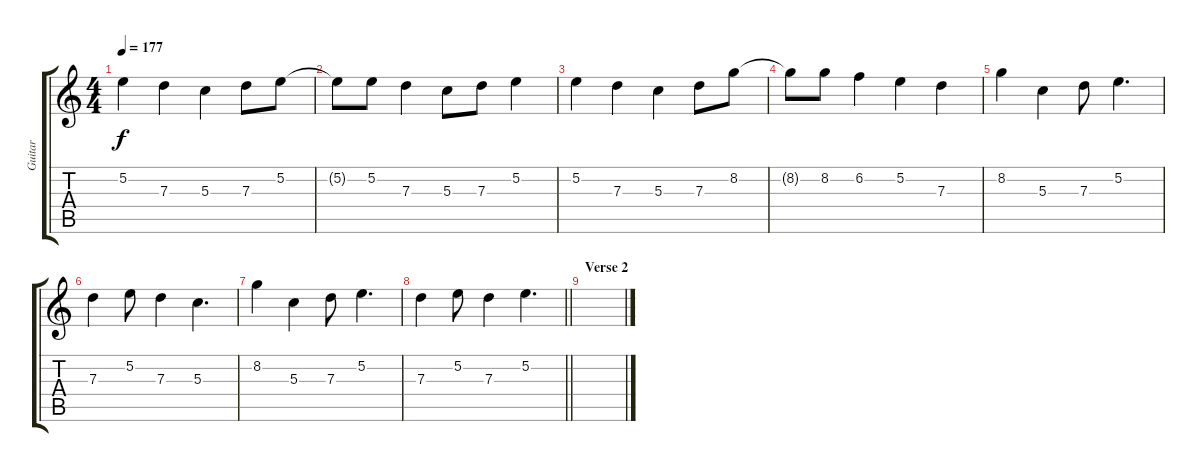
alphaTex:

\track ("Guitar" "Guitar") {instrument distortionguitar}
\staff {score tabs}
\tuning (E4 B3 G3 D3 A2 E2) {hide}
\ts (4 4)
\tempo 177
\clef g2
\ks c
5.2.4{dy f} 7.3.4 5.3.4 7.3.8 5.2.8 |
5.2{t}.8 5.2.8 7.3.4 5.3.8 7.3.8 5.2.4 |
5.2.4 7.3.4 5.3.4 7.3.8 8.2.8 |
8.2{t}.8 8.2.8 6.2.4 5.2.4 7.3.4 |
8.2.4 5.3.4 7.3.8 5.2.4{d} |
7.3.4 5.2.8 7.3.4 5.3.4{d} |
8.2.4 5.3.4 7.3.8 5.2.4{d} |
\barLineRight lightlight
7.3.4 5.2.8 7.3.4 5.2.4{d} |
\section ("" "Verse 2")
